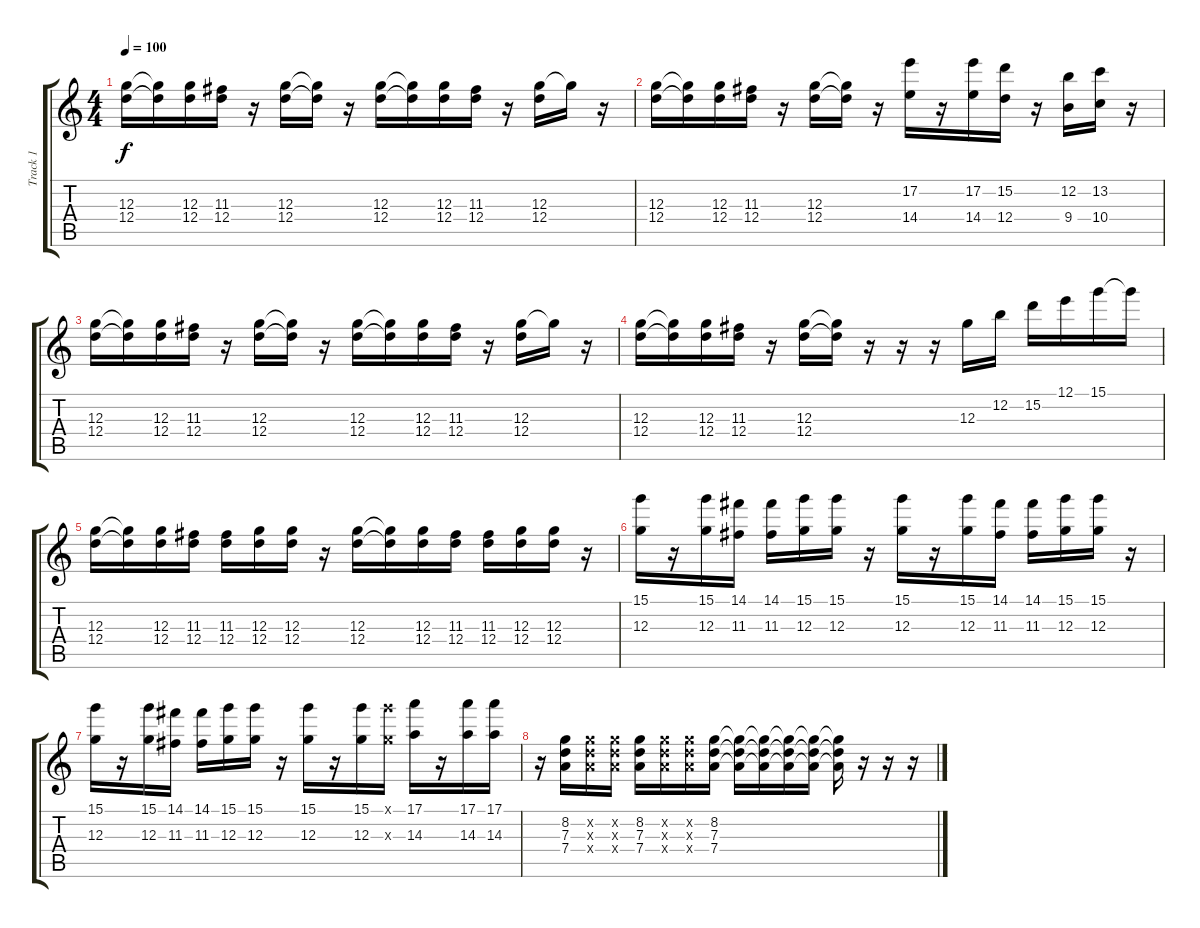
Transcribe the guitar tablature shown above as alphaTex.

\track ("Track 1" "Track 1") {instrument acousticguitarsteel}
\staff {score tabs}
\tuning (E4 B3 G3 D3 A2 E2) {hide}
\ts (4 4)
\tempo 100
\clef g2
\ks c
(12.3 12.4).16{dy f} (12.3{t} 12.4{t}).16 (12.3 12.4).16 (11.3 12.4).16 r.16 (12.3 12.4).16 (12.3{t} 12.4{t}).16 r.16 (12.3 12.4).16 (12.3{t} 12.4{t}).16 (12.3 12.4).16 (11.3 12.4).16 r.16 (12.3 12.4).16 12.3{t}.16 r.16 |
(12.3 12.4).16 (12.3{t} 12.4{t}).16 (12.3 12.4).16 (11.3 12.4).16 r.16 (12.3 12.4).16 (12.3{t} 12.4{t}).16 r.16 (17.2 14.4).16 r.16 (17.2 14.4).16 (15.2 12.4).16 r.16 (12.2 9.4).16 (13.2 10.4).16 r.16 |
(12.3 12.4).16 (12.3{t} 12.4{t}).16 (12.3 12.4).16 (11.3 12.4).16 r.16 (12.3 12.4).16 (12.3{t} 12.4{t}).16 r.16 (12.3 12.4).16 (12.3{t} 12.4{t}).16 (12.3 12.4).16 (11.3 12.4).16 r.16 (12.3 12.4).16 12.3{t}.16 r.16 |
(12.3 12.4).16 (12.3{t} 12.4{t}).16 (12.3 12.4).16 (11.3 12.4).16 r.16 (12.3 12.4).16 (12.3{t} 12.4{t}).16 r.16 r.16 r.16 12.3.16 12.2.16 15.2.16 12.1.16 15.1.16 15.1{t}.16 |
(12.3 12.4).16 (12.3{t} 12.4{t}).16 (12.3 12.4).16 (11.3 12.4).16 (11.3 12.4).16 (12.3 12.4).16 (12.3 12.4).16 r.16 (12.3 12.4).16 (12.3{t} 12.4{t}).16 (12.3 12.4).16 (11.3 12.4).16 (11.3 12.4).16 (12.3 12.4).16 (12.3 12.4).16 r.16 |
(15.1 12.3).16 r.16 (15.1 12.3).16 (14.1 11.3).16 (14.1 11.3).16 (15.1 12.3).16 (15.1 12.3).16 r.16 (15.1 12.3).16 r.16 (15.1 12.3).16 (14.1 11.3).16 (14.1 11.3).16 (15.1 12.3).16 (15.1 12.3).16 r.16 |
(15.1 12.3).16 r.16 (15.1 12.3).16 (14.1 11.3).16 (14.1 11.3).16 (15.1 12.3).16 (15.1 12.3).16 r.16 (15.1 12.3).16 r.16 (15.1 12.3).16 (15.1{x} 12.3{x}).16 (17.1 14.3).16 r.16 (17.1 14.3).16 (17.1 14.3).16 |
r.16 (8.2 7.3 7.4).16 (8.2{x} 7.3{x} 7.4{x}).16 (8.2{x} 7.3{x} 7.4{x}).16 (8.2 7.3 7.4).16 (8.2{x} 7.3{x} 7.4{x}).16 (8.2{x} 7.3{x} 7.4{x}).16 (8.2 7.3 7.4).16 (8.2{t} 7.3{t} 7.4{t}).16 (8.2{t} 7.3{t} 7.4{t}).16 (8.2{t} 7.3{t} 7.4{t}).16 (8.2{t} 7.3{t} 7.4{t}).16 (8.2{t} 7.3{t} 7.4{t}).16 r.16 r.16 r.16
